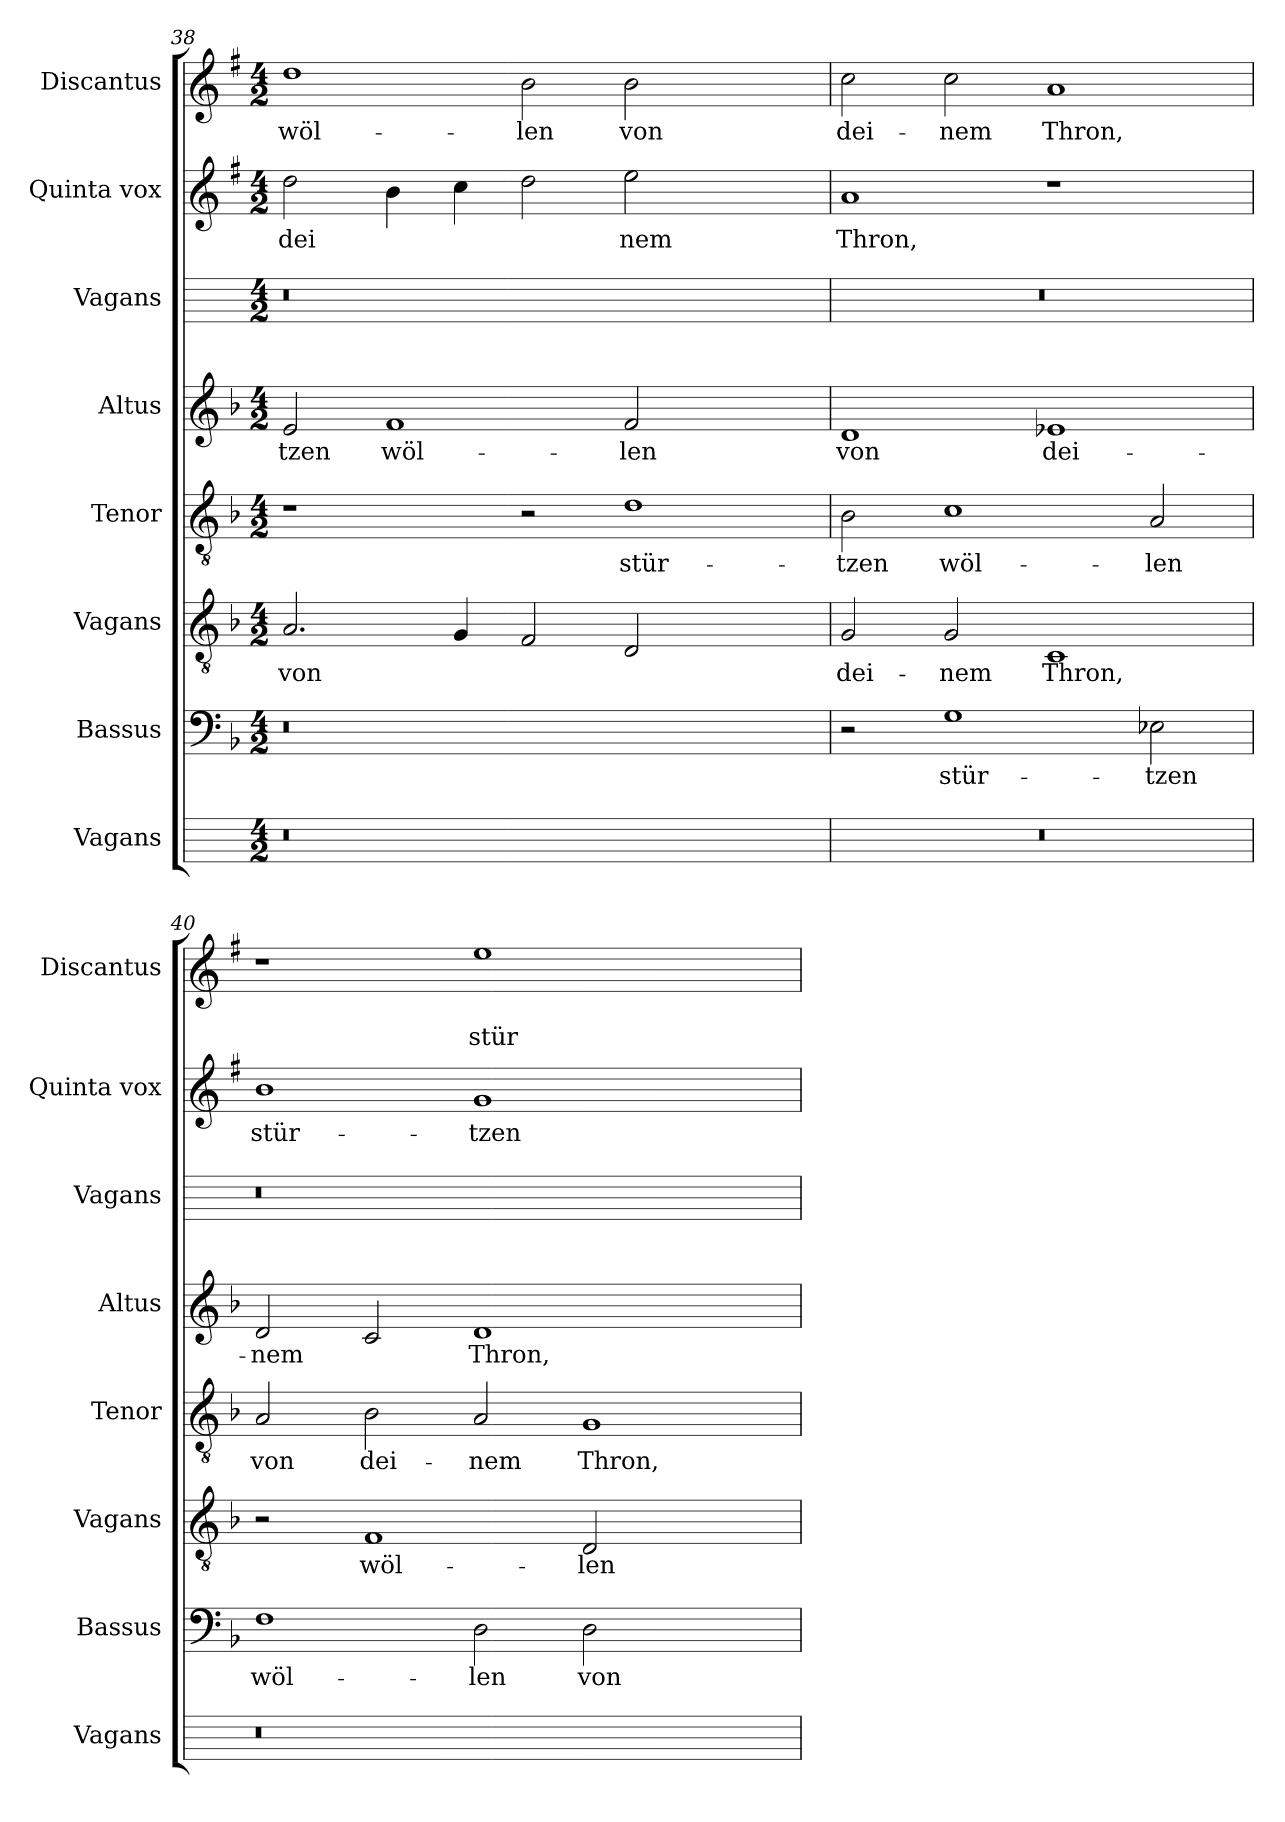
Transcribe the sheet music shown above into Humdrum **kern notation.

**kern	**kern	**text	**kern	**text	**kern	**text	**kern	**text	**kern	**kern	**text	**kern	**text	**text
*part8	*part7	*part7	*part6	*part6	*part5	*part5	*part4	*part4	*part3	*part2	*part2	*part1	*part1	*part1
*staff8	*staff7	*staff7	*staff6	*staff6	*staff5	*staff5	*staff4	*staff4	*staff3	*staff2	*staff2	*staff1	*staff1	*staff1
*I"Vagans	*I"Bassus	*	*I"Vagans	*	*I"Tenor	*	*I"Altus	*	*I"Vagans	*I"Quinta vox	*	*I"Discantus	*	*
*I'Vagans	*I'Bassus	*	*I'Vagans	*	*I'Tenor	*	*I'Altus	*	*I'Vagans	*I'Quinta vox	*	*I'Discantus	*	*
!!LO:LB:g=z
*	*clefF4	*	*clefGv2	*	*clefGv2	*	*clefG2	*	*	*clefG2	*	*clefG2	*	*
*	*	*	*	*	*	*	*	*	*ITrd1c2	*ITrd1c2	*	*ITrd1c2	*	*
*	*k[b-]	*	*k[b-]	*	*k[b-]	*	*k[b-]	*	*	*k[b-]	*	*k[b-]	*	*
*	*F:	*	*F:	*	*F:	*	*F:	*	*	*F:	*	*F:	*	*
*M4/2	*M4/2	*	*M4/2	*	*M4/2	*	*M4/2	*	*M4/2	*M4/2	*	*M4/2	*	*
=38	=38	=38	=38	=38	=38	=38	=38	=38	=38	=38	=38	=38	=38	=38
!	!	!	!	!LO:LY:b	!	!	!	!LO:LY:b	!	!	!LO:LY:b	!	!LO:LY:b	!
0r	0r	.	2.A	von	1r	.	2e	-tzen	0r	2cc	dei	1cc	wöl-	.
!	!	!	!	!	!	!	!	!LO:LY:b	!	!	!	!	!	!
.	.	.	.	.	.	.	1f	wöl-	.	4a	.	.	.	.
.	.	.	4G	.	.	.	.	.	.	4b-	.	.	.	.
!	!	!	!	!	!	!	!	!	!	!	!	!	!LO:LY:b	!
.	.	.	2F	.	2r	.	.	.	.	2cc	.	2a	-len	.
!	!	!	!	!	!	!LO:LY:b	!	!LO:LY:b	!	!	!LO:LY:b	!	!LO:LY:b	!
.	.	.	2D	.	1d	stür-	2f	-len	.	2dd	nem	2a	von	.
2ryy	2ryy	.	2ryy	.	.	.	2ryy	.	2ryy	2ryy	.	2ryy	.	.
=39	=39	=39	=39	=39	=39	=39	=39	=39	=39	=39	=39	=39	=39	=39
!	!	!	!	!LO:LY:b	!	!LO:LY:b	!	!LO:LY:b	!	!	!LO:LY:b	!	!LO:LY:b	!
0r	2r	.	2G	dei-	2B-	-tzen	1d	von	0r	1g	Thron,	2b-	dei-	.
!	!	!LO:LY:b	!	!LO:LY:b	!	!LO:LY:b	!	!	!	!	!	!	!LO:LY:b	!
.	1G	stür-	2G	-nem	1c	wöl-	.	.	.	.	.	2b-	-nem	.
!	!	!	!	!LO:LY:b	!	!	!	!LO:LY:b	!	!	!	!	!LO:LY:b	!
.	.	.	1C	Thron,	.	.	1e-X	dei-	.	1r	.	1g	Thron,	.
!	!	!LO:LY:b	!	!	!	!LO:LY:b	!	!	!	!	!	!	!	!
.	2E-X	-tzen	.	.	2A	-len	.	.	.	.	.	.	.	.
=40	=40	=40	=40	=40	=40	=40	=40	=40	=40	=40	=40	=40	=40	=40
!	!	!LO:LY:b	!	!	!	!LO:LY:b	!	!LO:LY:b	!	!	!LO:LY:b	!	!	!
0r	1F	wöl-	2r	.	2A	von	2d	-nem	0r	1a	stür-	1r	.	.
!	!	!	!	!LO:LY:b	!	!LO:LY:b	!	!	!	!	!	!	!	!
.	.	.	1F	wöl-	2B-	dei-	2c	.	.	.	.	.	.	.
!	!	!LO:LY:b	!	!	!	!LO:LY:b	!	!LO:LY:b	!	!	!LO:LY:b	!	!	!LO:LY:b
.	2D	-len	.	.	2A	-nem	1d	Thron,	.	1f	-tzen	1dd	.	stür-
!	!	!LO:LY:b	!	!LO:LY:b	!	!LO:LY:b	!	!	!	!	!	!	!	!
.	2D	von	2D	-len	1G	Thron,	.	.	.	.	.	.	.	.
2ryy	2ryy	.	2ryy	.	.	.	2ryy	.	2ryy	2ryy	.	2ryy	.	.
=	=	=	=	=	=	=	=	=	=	=	=	=	=	=
*-	*-	*-	*-	*-	*-	*-	*-	*-	*-	*-	*-	*-	*-	*-
